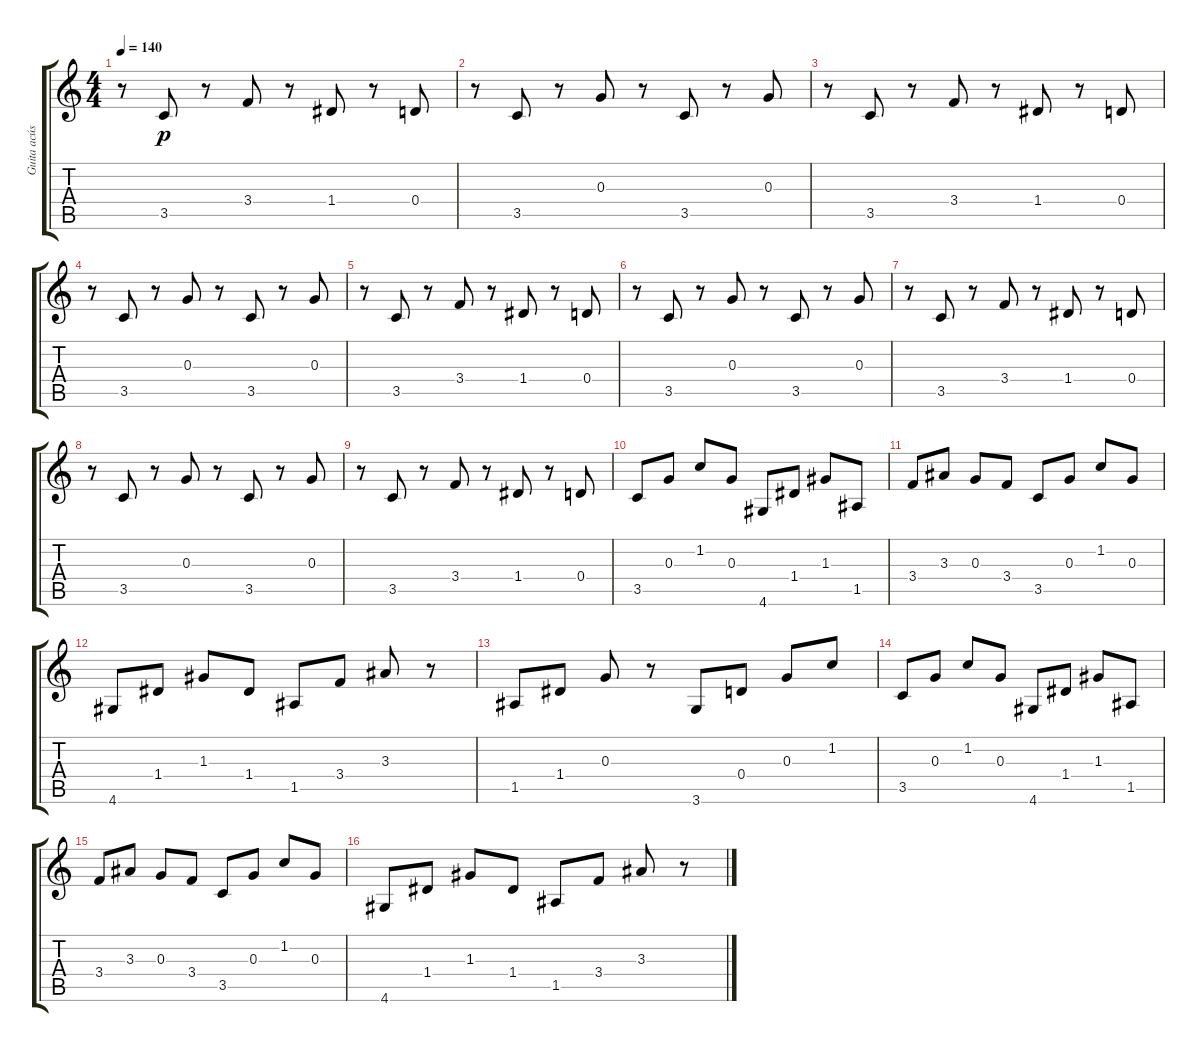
\track ("Guita acústica 1" "Guita acús") {instrument acousticguitarsteel}
\staff {score tabs}
\tuning (E4 B3 G3 D3 A2 E2) {hide}
\ts (4 4)
\tempo 140
\clef g2
\ks c
r.8{dy p} 3.5.8 r.8 3.4.8 r.8 1.4.8 r.8 0.4.8 |
r.8 3.5.8 r.8 0.3.8 r.8 3.5.8 r.8 0.3.8 |
r.8 3.5.8 r.8 3.4.8 r.8 1.4.8 r.8 0.4.8 |
r.8 3.5.8 r.8 0.3.8 r.8 3.5.8 r.8 0.3.8 |
r.8 3.5.8 r.8 3.4.8 r.8 1.4.8 r.8 0.4.8 |
r.8 3.5.8 r.8 0.3.8 r.8 3.5.8 r.8 0.3.8 |
r.8 3.5.8 r.8 3.4.8 r.8 1.4.8 r.8 0.4.8 |
r.8 3.5.8 r.8 0.3.8 r.8 3.5.8 r.8 0.3.8 |
r.8 3.5.8 r.8 3.4.8 r.8 1.4.8 r.8 0.4.8 |
3.5.8 0.3.8 1.2.8 0.3.8 4.6.8 1.4.8 1.3.8 1.5.8 |
3.4.8 3.3.8 0.3.8 3.4.8 3.5.8 0.3.8 1.2.8 0.3.8 |
4.6.8 1.4.8 1.3.8 1.4.8 1.5.8 3.4.8 3.3.8 r.8 |
1.5.8 1.4.8 0.3.8 r.8 3.6.8 0.4.8 0.3.8 1.2.8 |
3.5.8 0.3.8 1.2.8 0.3.8 4.6.8 1.4.8 1.3.8 1.5.8 |
3.4.8 3.3.8 0.3.8 3.4.8 3.5.8 0.3.8 1.2.8 0.3.8 |
4.6.8 1.4.8 1.3.8 1.4.8 1.5.8 3.4.8 3.3.8 r.8
